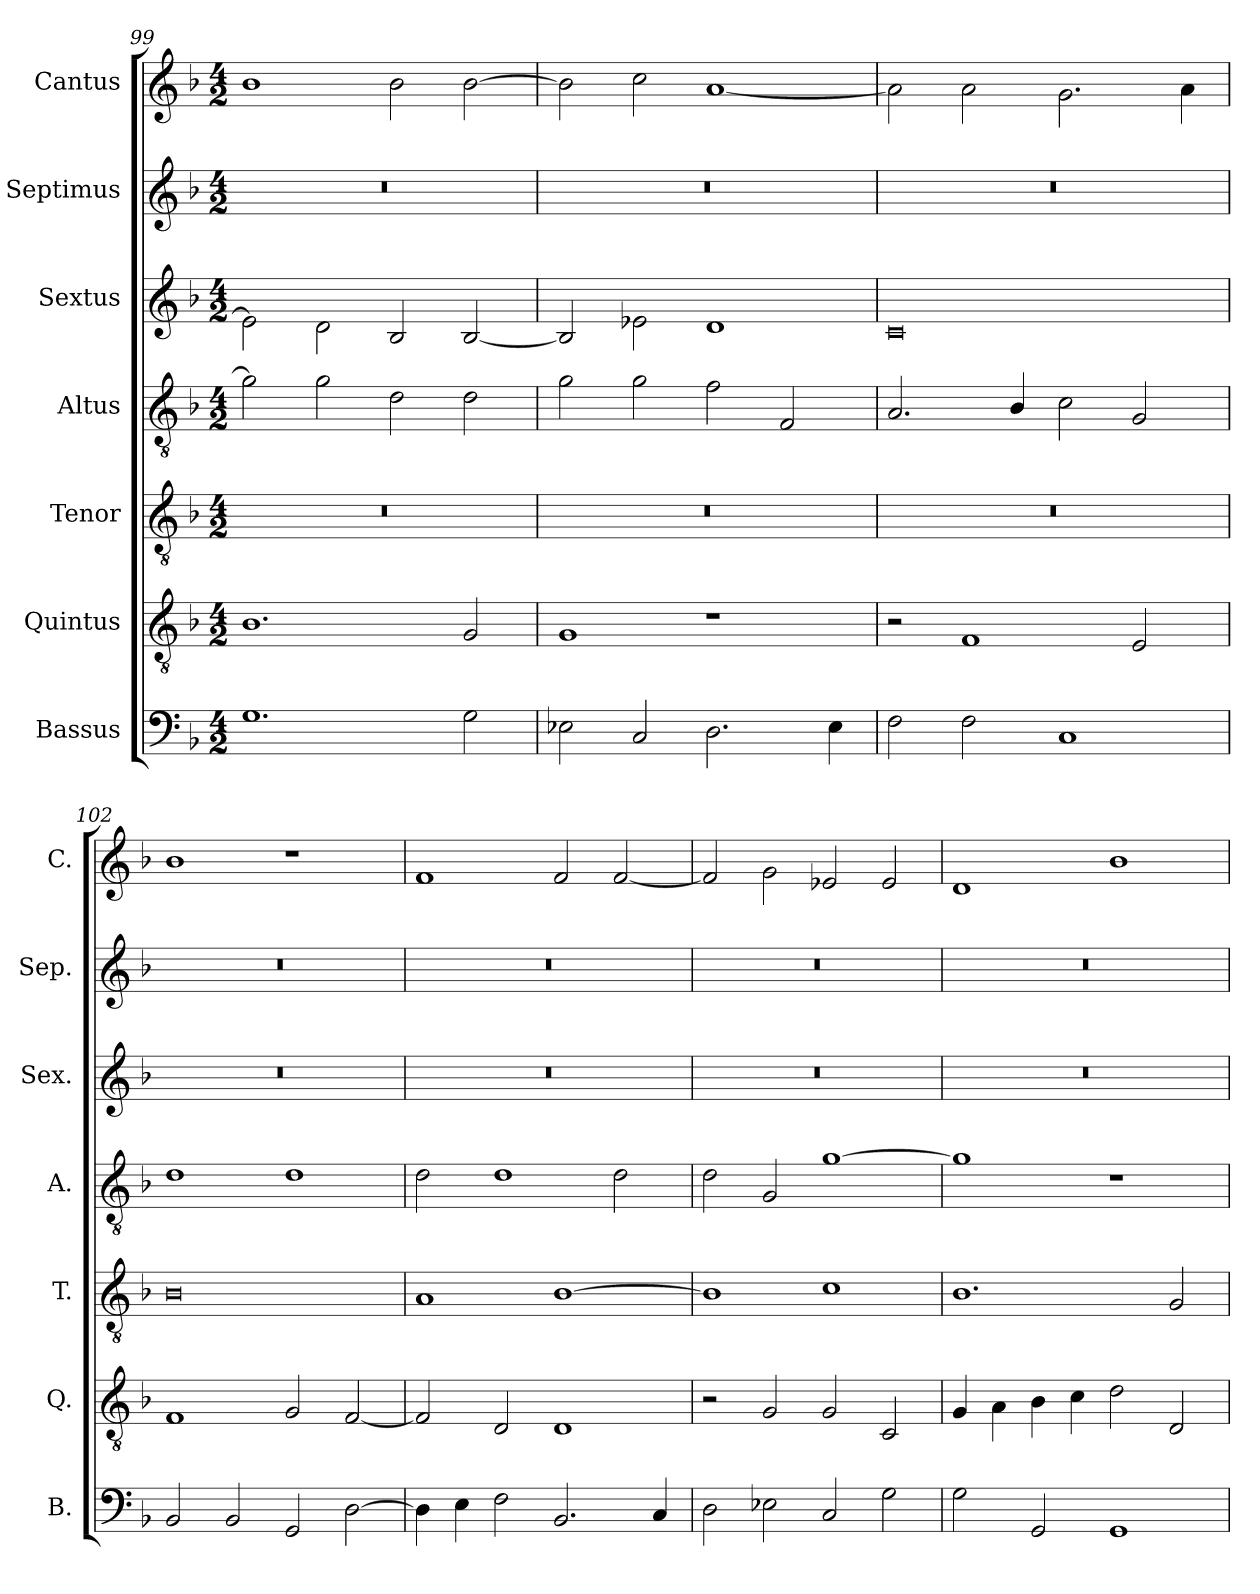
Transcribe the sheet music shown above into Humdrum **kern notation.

**kern	**kern	**kern	**kern	**kern	**kern	**kern
*part7	*part6	*part5	*part4	*part3	*part2	*part1
*staff7	*staff6	*staff5	*staff4	*staff3	*staff2	*staff1
*I"Bassus	*I"Quintus	*I"Tenor	*I"Altus	*I"Sextus	*I"Septimus	*I"Cantus
*I'B.	*I'Q.	*I'T.	*I'A.	*I'Sex.	*I'Sep.	*I'C.
*clefF4	*clefGv2	*clefGv2	*clefGv2	*clefG2	*clefG2	*clefG2
*k[b-]	*k[b-]	*k[b-]	*k[b-]	*k[b-]	*k[b-]	*k[b-]
*F:	*F:	*F:	*F:	*F:	*F:	*F:
*M4/2	*M4/2	*M4/2	*M4/2	*M4/2	*M4/2	*M4/2
=99	=99	=99	=99	=99	=99	=99
1.G	1.B-	0r	2g\]	2e-\]	0r	1b-
.	.	.	2g\	2d\	.	.
.	.	.	2d\	2B-/	.	2b-\
2G\	2G/	.	2d\	[2B-/	.	[2b-\
=100	=100	=100	=100	=100	=100	=100
2E-X\	1G	0r	2g\	2B-/]	0r	2b-\]
2C/	.	.	2g\	2e-X\	.	2cc\
2.D\	1r	.	2f\	1d	.	[1a
.	.	.	2F/	.	.	.
4E-\	.	.	.	.	.	.
=101	=101	=101	=101	=101	=101	=101
2F\	2r	0r	2.A/	0c	0r	2a\]
2F\	1F	.	.	.	.	2a\
.	.	.	4B-/	.	.	.
1C	.	.	2c\	.	.	2.g\
.	2E/	.	2G/	.	.	.
.	.	.	.	.	.	4a\
=102	=102	=102	=102	=102	=102	=102
2BB-/	1F	0B-	1d	0r	0r	1b-
2BB-/	.	.	.	.	.	.
2GG/	2G/	.	1d	.	.	1r
[2D\	[2F/	.	.	.	.	.
=103	=103	=103	=103	=103	=103	=103
4D\]	2F/]	1A	2d\	0r	0r	1f
4E\	.	.	.	.	.	.
2F\	2D/	.	1d	.	.	.
2.BB-/	1D	[1B-	.	.	.	2f/
.	.	.	2d\	.	.	[2f/
4C/	.	.	.	.	.	.
=104	=104	=104	=104	=104	=104	=104
2D\	2r	1B-]	2d\	0r	0r	2f/]
2E-X\	2G/	.	2G/	.	.	2g\
2C/	2G/	1c	[1g	.	.	2e-X/
2G\	2C/	.	.	.	.	2e-/
!!LO:LB:g=z
=105	=105	=105	=105	=105	=105	=105
2G\	4G/	1.B-	1g]	0r	0r	1d
.	4A\	.	.	.	.	.
2GG/	4B-\	.	.	.	.	.
.	4c\	.	.	.	.	.
1GG	2d\	.	1r	.	.	1b-
.	2D/	2G/	.	.	.	.
=	=	=	=	=	=	=
*-	*-	*-	*-	*-	*-	*-
